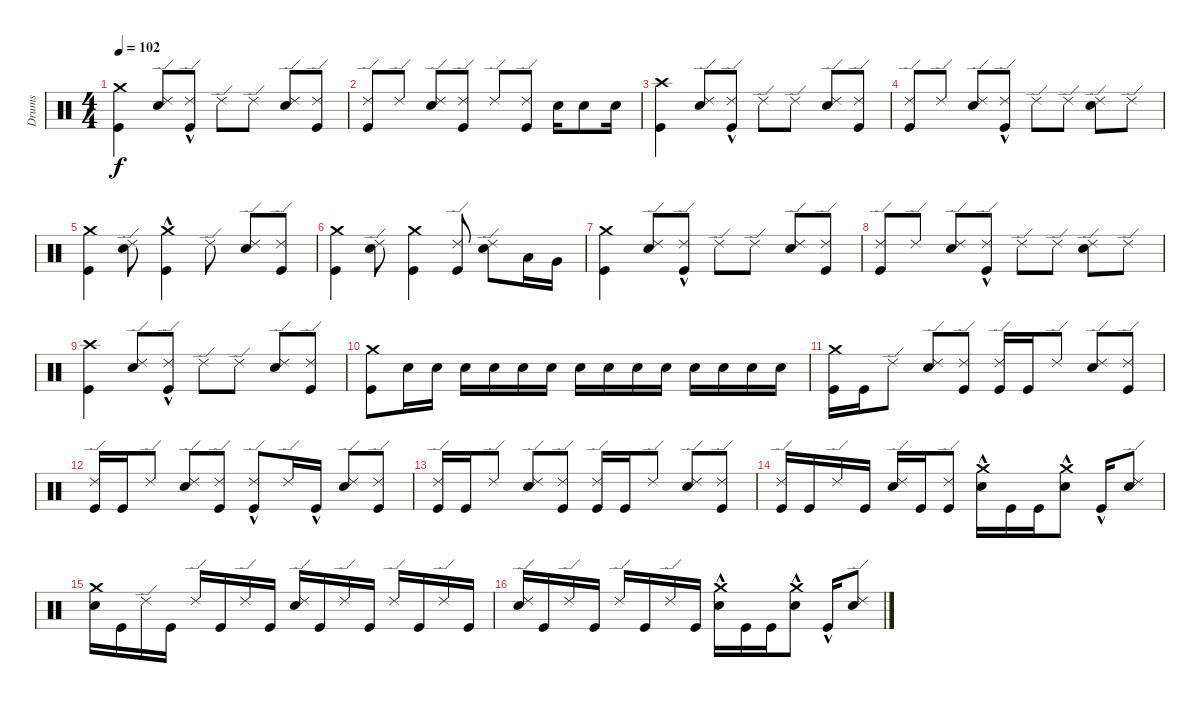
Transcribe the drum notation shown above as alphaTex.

\track ("Drums" "Drums") {instrument percussion}
\staff {score}
\articulation defaults
\ts (4 4)
\tempo 102
\clef neutral
\ks c
("Kick (hit)" "Crash medium (hit)").4{dy f} ("Electric Snare (hit)" "Ride (edge) 2").8 ("Kick (hit)"{hac} "Ride (edge) 2").8 "Ride (edge) 2".8 "Ride (edge) 2".8 ("Electric Snare (hit)" "Ride (edge) 2").8 ("Kick (hit)" "Ride (edge) 2").8 |
("Kick (hit)" "Ride (edge) 2").8 "Ride (edge) 2".8 ("Electric Snare (hit)" "Ride (edge) 2").8 ("Kick (hit)" "Ride (edge) 2").8 "Ride (edge) 2".8 ("Kick (hit)" "Ride (edge) 2").8 "Electric Snare (hit)".16 "Electric Snare (hit)".8 "Electric Snare (hit)".16 |
("Kick (hit)" "Crash high (hit)").4 ("Electric Snare (hit)" "Ride (edge) 2").8 ("Kick (hit)"{hac} "Ride (edge) 2").8 "Ride (edge) 2".8 "Ride (edge) 2".8 ("Electric Snare (hit)" "Ride (edge) 2").8 ("Kick (hit)" "Ride (edge) 2").8 |
("Kick (hit)" "Ride (edge) 2").8 "Ride (edge) 2".8 ("Electric Snare (hit)" "Ride (edge) 2").8 ("Kick (hit)"{hac} "Ride (edge) 2").8 "Ride (edge) 2".8 "Ride (edge) 2".8 ("Electric Snare (hit)" "Ride (edge) 2").8 "Ride (edge) 2".8 |
("Kick (hit)" "Crash medium (hit)").4 ("Electric Snare (hit)" "Ride (edge) 2").8 ("Kick (hit)"{hac} "Crash medium (hit)").4 "Ride (edge) 2".8 ("Electric Snare (hit)" "Ride (edge) 2").8 ("Kick (hit)" "Ride (edge) 2").8 |
("Kick (hit)" "Crash medium (hit)").4 ("Electric Snare (hit)" "Ride (edge) 2").8 ("Kick (hit)" "Crash medium (hit)").4 ("Kick (hit)" "Ride (edge) 2").8 ("Electric Snare (hit)" "Ride (edge) 2").8 "Low Tom (hit)".16 "Very Low Tom (hit)".16 |
("Kick (hit)" "Crash medium (hit)").4 ("Electric Snare (hit)" "Ride (edge) 2").8 ("Kick (hit)"{hac} "Ride (edge) 2").8 "Ride (edge) 2".8 "Ride (edge) 2".8 ("Electric Snare (hit)" "Ride (edge) 2").8 ("Kick (hit)" "Ride (edge) 2").8 |
("Kick (hit)" "Ride (edge) 2").8 "Ride (edge) 2".8 ("Electric Snare (hit)" "Ride (edge) 2").8 ("Kick (hit)"{hac} "Ride (edge) 2").8 "Ride (edge) 2".8 "Ride (edge) 2".8 ("Electric Snare (hit)" "Ride (edge) 2").8 "Ride (edge) 2".8 |
("Kick (hit)" "Crash high (hit)").4 ("Electric Snare (hit)" "Ride (edge) 2").8 ("Kick (hit)"{hac} "Ride (edge) 2").8 "Ride (edge) 2".8 "Ride (edge) 2".8 ("Electric Snare (hit)" "Ride (edge) 2").8 ("Kick (hit)" "Ride (edge) 2").8 |
("Kick (hit)" "Crash medium (hit)").8 "Electric Snare (hit)".16 "Electric Snare (hit)".16 "Electric Snare (hit)".16 "Electric Snare (hit)".16 "Electric Snare (hit)".16 "Electric Snare (hit)".16 "Electric Snare (hit)".16 "Electric Snare (hit)".16 "Electric Snare (hit)".16 "Electric Snare (hit)".16 "Electric Snare (hit)".16 "Electric Snare (hit)".16 "Electric Snare (hit)".16 "Electric Snare (hit)".16 |
("Kick (hit)" "Crash medium (hit)").16 "Kick (hit)".16 "Ride (edge) 2".8 ("Electric Snare (hit)" "Ride (edge) 2").8 ("Kick (hit)" "Ride (edge) 2").8 ("Ride (edge) 2" "Kick (hit)").16 "Kick (hit)".16 "Ride (edge) 2".8 ("Electric Snare (hit)" "Ride (edge) 2").8 ("Kick (hit)" "Ride (edge) 2").8 |
("Kick (hit)" "Ride (edge) 2").16 "Kick (hit)".16 "Ride (edge) 2".8 ("Electric Snare (hit)" "Ride (edge) 2").8 ("Kick (hit)" "Ride (edge) 2").8 ("Kick (hit)"{hac} "Ride (edge) 2").8 "Ride (edge) 2".16 "Kick (hit)"{hac}.16 ("Electric Snare (hit)" "Ride (edge) 2").8 ("Kick (hit)" "Ride (edge) 2").8 |
("Kick (hit)" "Ride (edge) 2").16 "Kick (hit)".16 "Ride (edge) 2".8 ("Electric Snare (hit)" "Ride (edge) 2").8 ("Kick (hit)" "Ride (edge) 2").8 ("Kick (hit)" "Ride (edge) 2").16 "Kick (hit)".16 "Ride (edge) 2".8 ("Electric Snare (hit)" "Ride (edge) 2").8 ("Kick (hit)" "Ride (edge) 2").8 |
("Kick (hit)" "Ride (edge) 2").16 "Kick (hit)".16 "Ride (edge) 2".16 "Kick (hit)".16 ("Electric Snare (hit)" "Ride (edge) 2").16 "Kick (hit)".16 ("Kick (hit)" "Ride (edge) 2").8 ("Electric Snare (hit)"{hac} "Crash medium (hit)"{hac}).16 "Kick (hit)".16 "Kick (hit)".16 ("Electric Snare (hit)"{hac} "Crash medium (hit)"{hac}).8 "Kick (hit)"{hac}.16 ("Electric Snare (hit)" "Ride (edge) 2").8 |
("Electric Snare (hit)" "Crash medium (hit)").16 "Kick (hit)".16 "Ride (edge) 2".16 "Kick (hit)".16 "Ride (edge) 2".16 "Kick (hit)".16 "Ride (edge) 2".16 "Kick (hit)".16 ("Electric Snare (hit)" "Ride (edge) 2").16 "Kick (hit)".16 "Ride (edge) 2".16 "Kick (hit)".16 "Ride (edge) 2".16 "Kick (hit)".16 "Ride (edge) 2".16 "Kick (hit)".16 |
("Electric Snare (hit)" "Ride (edge) 2").16 "Kick (hit)".16 "Ride (edge) 2".16 "Kick (hit)".16 "Ride (edge) 2".16 "Kick (hit)".16 "Ride (edge) 2".16 "Kick (hit)".16 ("Electric Snare (hit)"{hac} "Crash medium (hit)"{hac}).16 "Kick (hit)".16 "Kick (hit)".16 ("Electric Snare (hit)"{hac} "Crash medium (hit)"{hac}).8 "Kick (hit)"{hac}.16 ("Electric Snare (hit)" "Ride (edge) 2").8
